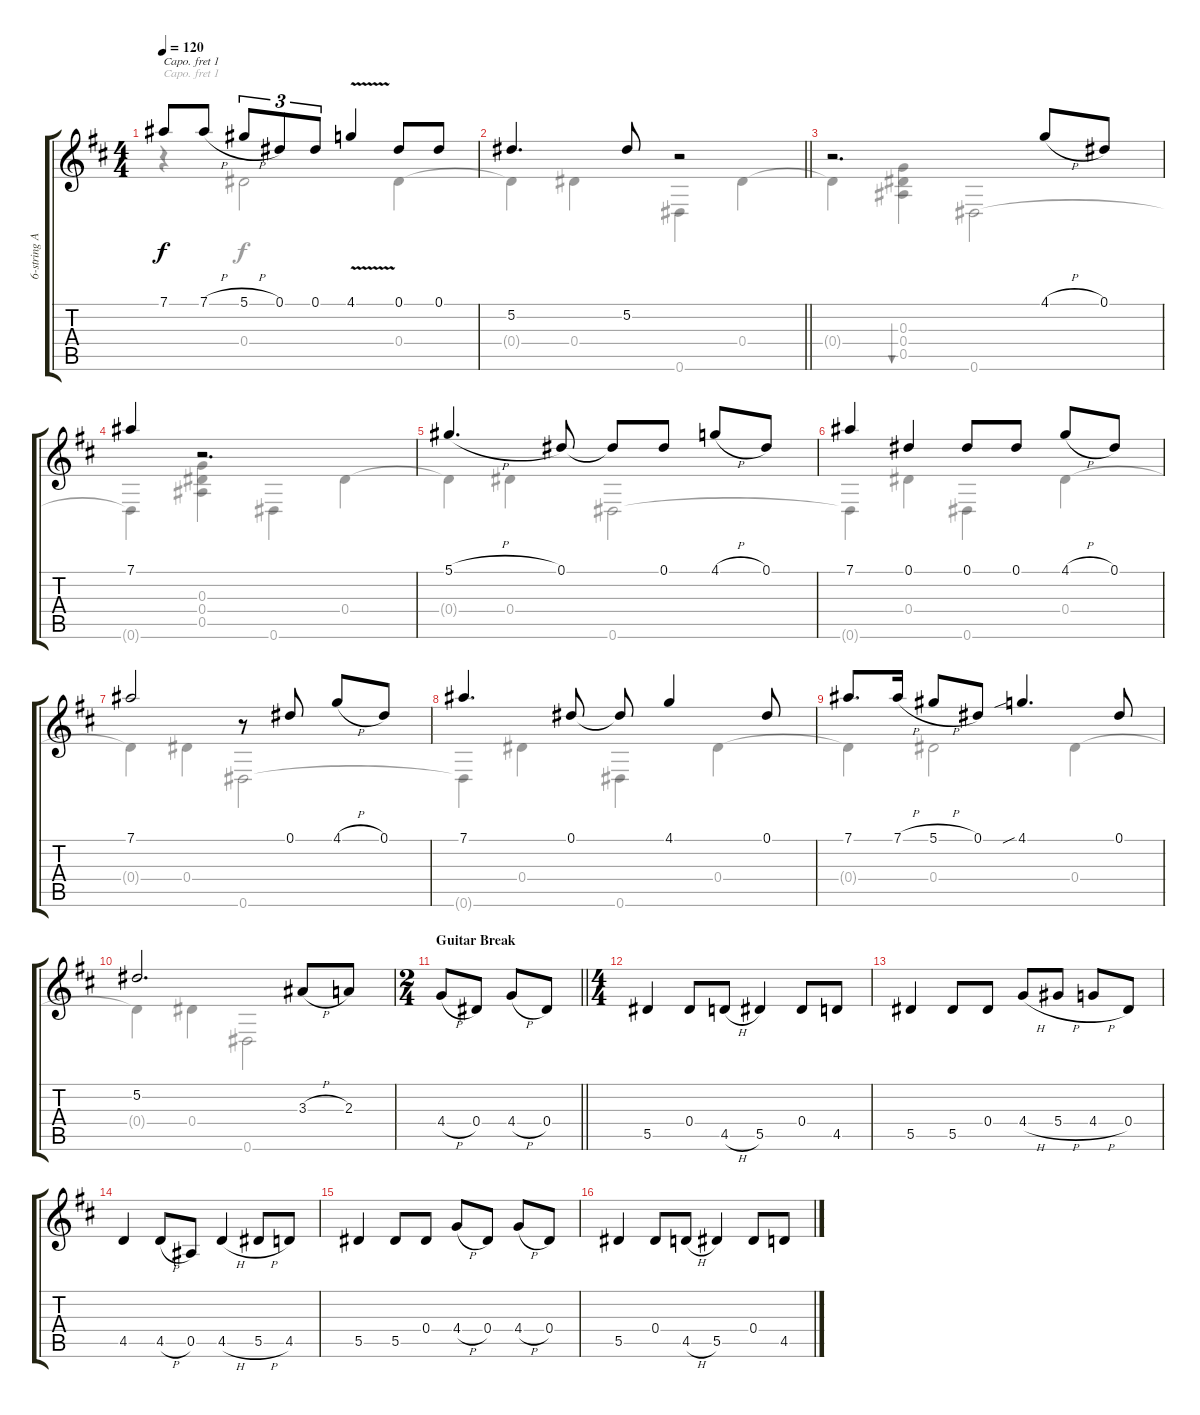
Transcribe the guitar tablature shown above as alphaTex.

\track ("6-string Acoustic guitar " "6-string A") {instrument acousticguitarsteel}
\staff {score tabs}
\capo 1
\tuning (D4 A3 Gb3 D3 A2 D2) {hide}
\voice
\ts (4 4)
\tempo 120
\clef g2
\ks d
7.1.8{dy f} 7.1{h}.8 5.1{h}.8{tu (3 2)} 0.1.8{tu (3 2)} 0.1.8{tu (3 2)} 4.1{v}.4 0.1.8 0.1.8 |
\barLineRight lightlight
5.2.4{d} 5.2.8 r.2 |
r.2{d} 4.1{h}.8 0.1.8 |
7.1.4 r.2{d} |
5.1{h}.4{d} 0.1.8 0.1{t}.8 0.1.8 4.1{h}.8 0.1.8 |
7.1.4 0.1.4 0.1.8 0.1.8 4.1{h}.8 0.1.8 |
7.1.2 r.8 0.1.8 4.1{h}.8 0.1.8 |
7.1.4{d} 0.1.8 0.1{t}.8 4.1.4 0.1.8 |
7.1.8{d} 7.1{h}.16 5.1{h}.8 0.1.8 4.1{sib}.4{d} 0.1.8 |
5.2.2{d} 3.3{h}.8 2.3.8 |
\ts (2 4)
\section ("" "Guitar Break")
\barLineRight lightlight
4.4{h}.8 0.4.8 4.4{h}.8 0.4.8 |
\ts (4 4)
5.5.4 0.4.8 4.5{h}.8 5.5.4 0.4.8 4.5.8 |
5.5.4 5.5.8 0.4.8 4.4{h}.8 5.4{h}.8 4.4{h}.8 0.4.8 |
4.5.4 4.5{h}.8 0.5.8 4.5{h}.4 5.5{h}.8 4.5.8 |
5.5.4 5.5.8 0.4.8 4.4{h}.8 0.4.8 4.4{h}.8 0.4.8 |
5.5.4 0.4.8 4.5{h}.8 5.5.4 0.4.8 4.5.8
\voice
\clef g2
\ottava regular
\simile none
\ks d
r.4{dy f} 0.4.2 0.4.4 |
\barLineRight lightlight
0.4{t}.4 0.4.4 0.6.4 0.4.4 |
0.4{t}.4 (0.3 0.4 0.5).4{bu 30} 0.6.2 |
0.6{t}.4 (0.3 0.4 0.5).4 0.6.4 0.4.4 |
0.4{t}.4 0.4.4 0.6.2 |
0.6{t}.4 0.4.4 0.6.4 0.4.4 |
0.4{t}.4 0.4.4 0.6.2 |
0.6{t}.4 0.4.4 0.6.4 0.4.4 |
0.4{t}.4 0.4.2 0.4.4 |
0.4{t}.4 0.4.4 0.6.2 |
\barLineRight lightlight
|
|
|
|
|
